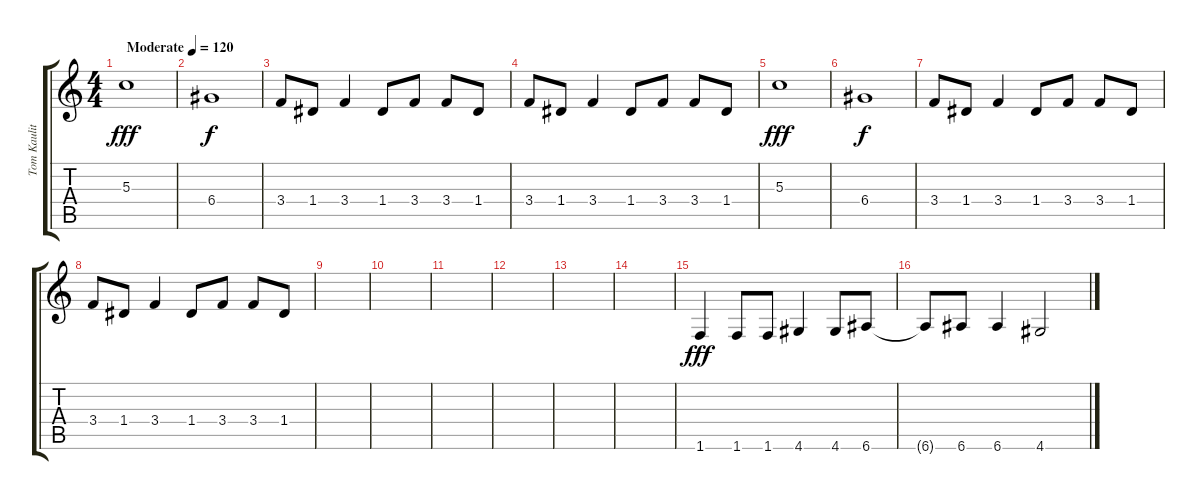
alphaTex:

\track ("Tom Kaulitz 4" "Tom Kaulit") {instrument electricguitarclean}
\staff {score tabs}
\tuning (E4 B3 G3 D3 A2 E2) {hide}
\ts (4 4)
\tempo (120 "Moderate")
\clef g2
\ks c
5.3.1{dy fff instrument electricguitarclean} |
6.4.1{dy f} |
3.4.8 1.4.8 3.4.4 1.4.8 3.4.8 3.4.8 1.4.8 |
3.4.8 1.4.8 3.4.4 1.4.8 3.4.8 3.4.8 1.4.8 |
5.3.1{dy fff} |
6.4.1{dy f} |
3.4.8 1.4.8 3.4.4 1.4.8 3.4.8 3.4.8 1.4.8 |
3.4.8 1.4.8 3.4.4 1.4.8 3.4.8 3.4.8 1.4.8 |
|
|
|
|
|
|
1.6.4{dy fff} 1.6.8 1.6.8 4.6.4 4.6.8 6.6.8 |
6.6{t}.8 6.6.8 6.6.4 4.6.2
